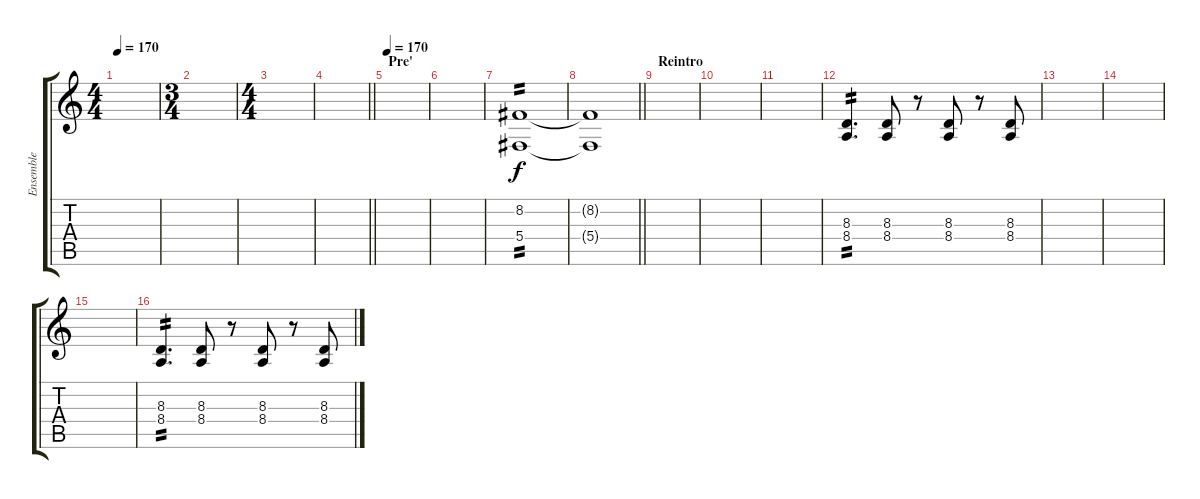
\track ("Ensemble" "Ensemble") {instrument stringensemble1}
\staff {score tabs}
\tuning (Eb4 Bb3 Gb3 Db3 Ab2 Db2) {hide}
\ts (4 4)
\tempo 170
\clef g2
\ks c
|
\ts (3 4)
|
\ts (4 4)
|
\barLineRight lightlight
|
\section ("" "Pre'")
\tempo 170
|
|
(8.2 5.4).1{tp 2 volume 10} |
\barLineRight lightlight
(8.2{t} 5.4{t}).1 |
\section ("" "Reintro")
|
|
|
(8.3 8.4).4{d tp 2} (8.3 8.4).8 r.8 (8.3 8.4).8 r.8 (8.3 8.4).8 |
|
|
|
(8.3 8.4).4{d tp 2} (8.3 8.4).8 r.8 (8.3 8.4).8 r.8 (8.3 8.4).8
